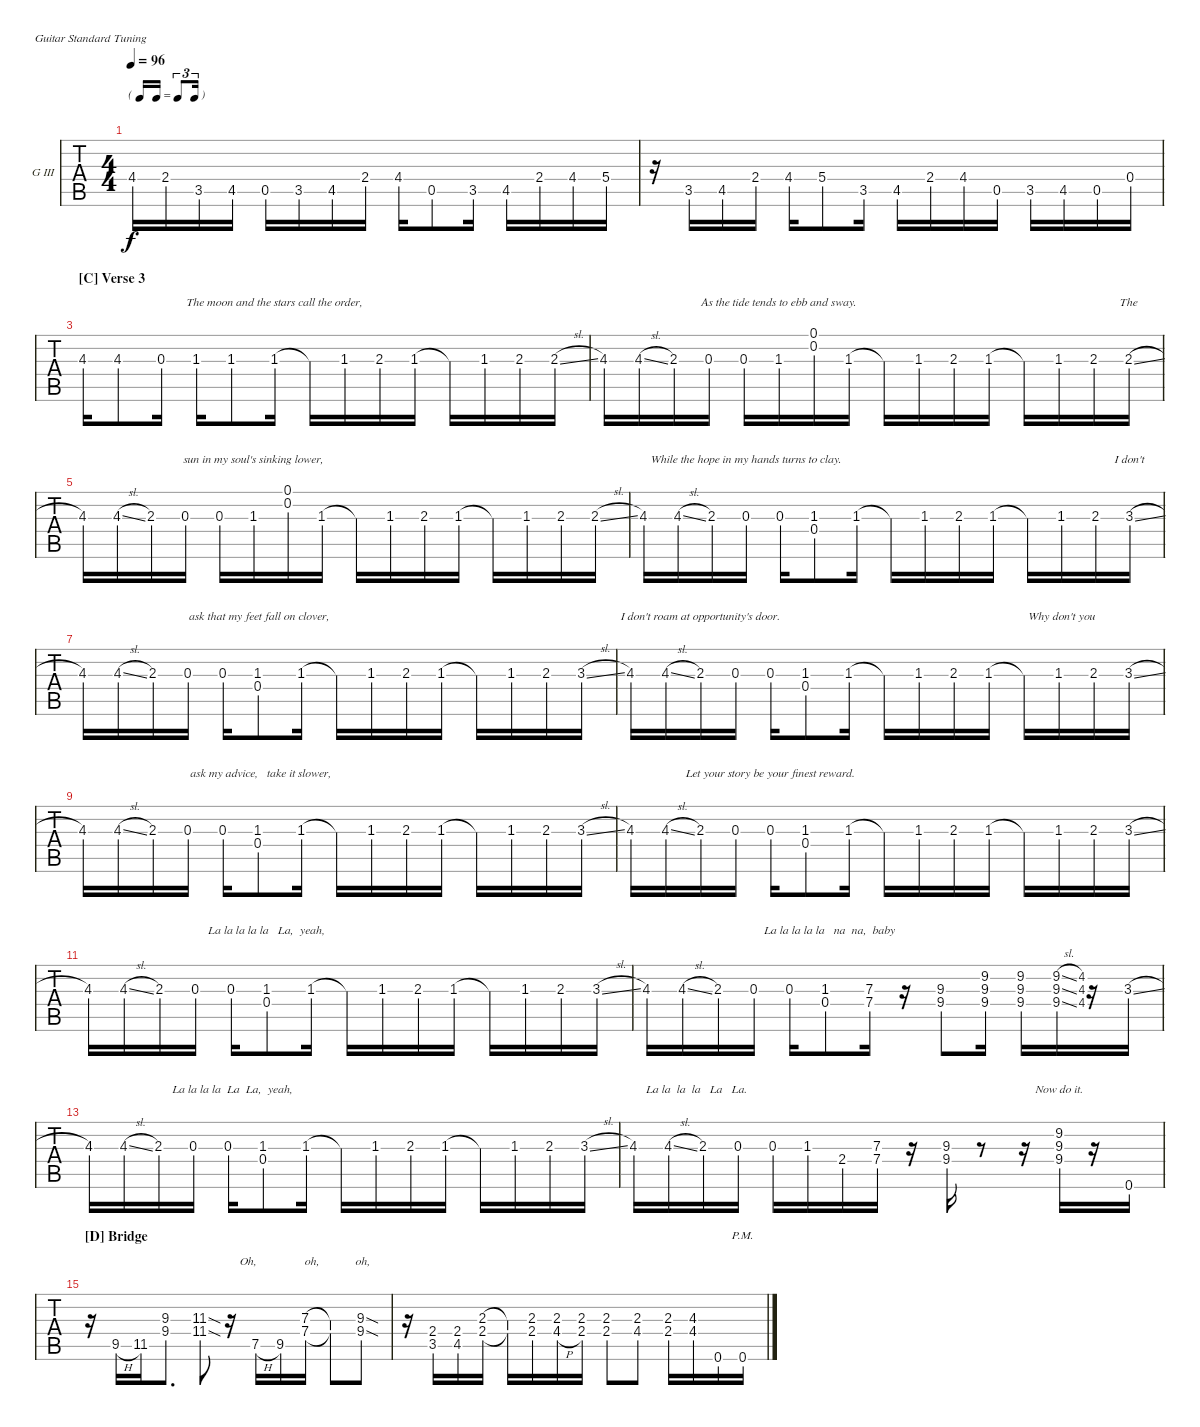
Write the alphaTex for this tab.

\bracketExtendMode nobrackets
\firstSystemTrackNameOrientation horizontal
\otherSystemsTrackNameOrientation horizontal
\defaultBarNumberDisplay FirstOfSystem
\track ("Guitar III" "G III") {instrument overdrivenguitar}
\staff {tabs}
\tuning (E4 B3 G3 D3 A2 E2)
\ts (4 4)
\tf triplet16th
\tempo 96
\clef g2
\ks a
4.4.16{dy f} 2.4.16 3.5.16 4.5.16 0.5.16 3.5.16 4.5.16 2.4.16 4.4.16 0.5{st}.8 3.5.16 4.5.16 2.4.16 4.4.16 5.4.16 |
r.16 3.5.16{lyrics (0 "") lyrics (1 "") lyrics (2 "") lyrics (3 "") lyrics (4 "")} 4.5.16{lyrics (0 "") lyrics (1 "") lyrics (2 "") lyrics (3 "") lyrics (4 "")} 2.4.16{lyrics (0 "") lyrics (1 "") lyrics (2 "") lyrics (3 "") lyrics (4 "")} 4.4.16{lyrics (0 "") lyrics (1 "") lyrics (2 "") lyrics (3 "") lyrics (4 "")} 5.4{st}.8{lyrics (0 "") lyrics (1 "") lyrics (2 "") lyrics (3 "") lyrics (4 "")} 3.5.16{lyrics (0 "") lyrics (1 "") lyrics (2 "") lyrics (3 "") lyrics (4 "")} 4.5.16{lyrics (0 "") lyrics (1 "") lyrics (2 "") lyrics (3 "") lyrics (4 "")} 2.4.16{lyrics (0 "") lyrics (1 "") lyrics (2 "") lyrics (3 "") lyrics (4 "")} 4.4.16{lyrics (0 "") lyrics (1 "") lyrics (2 "") lyrics (3 "") lyrics (4 "")} 0.5.16{lyrics (0 "") lyrics (1 "") lyrics (2 "") lyrics (3 "") lyrics (4 "")} 3.5.16{lyrics (0 "") lyrics (1 "") lyrics (2 "") lyrics (3 "") lyrics (4 "")} 4.5.16{lyrics (0 "") lyrics (1 "") lyrics (2 "") lyrics (3 "") lyrics (4 "")} 0.5.16{lyrics (0 "") lyrics (1 "") lyrics (2 "") lyrics (3 "") lyrics (4 "")} 0.4.16{lyrics (0 "") lyrics (1 "") lyrics (2 "") lyrics (3 "") lyrics (4 "")} |
\section ("C" "Verse 3")
4.3.16{lyrics (0 "") lyrics (1 "") lyrics (2 "") lyrics (3 "") lyrics (4 "")} 4.3{st}.8{lyrics (0 "") lyrics (1 "") lyrics (2 "") lyrics (3 "") lyrics (4 "")} 0.3.16{lyrics (0 "") lyrics (1 "") lyrics (2 "") lyrics (3 "") lyrics (4 "")} 1.3{st}.16{lyrics (0 "") lyrics (1 "") lyrics (2 "") lyrics (3 "") lyrics (4 "")} 1.3{st}.8{lyrics (0 "") lyrics (1 "") lyrics (2 "") lyrics (3 "") lyrics (4 "")} 1.3.16{lyrics (0 "") lyrics (1 "") lyrics (2 "The moon and the stars call the order,") lyrics (3 "") lyrics (4 "")} 1.3{t}.16{lyrics (0 "") lyrics (1 "") lyrics (2 "") lyrics (3 "") lyrics (4 "")} 1.3.16{lyrics (0 "") lyrics (1 "") lyrics (2 "") lyrics (3 "") lyrics (4 "")} 2.3.16{lyrics (0 "") lyrics (1 "") lyrics (2 "") lyrics (3 "") lyrics (4 "")} 1.3.16{lyrics (0 "") lyrics (1 "") lyrics (2 "") lyrics (3 "") lyrics (4 "")} 1.3{t}.16{lyrics (0 "") lyrics (1 "") lyrics (2 "") lyrics (3 "") lyrics (4 "")} 1.3.16{lyrics (0 "") lyrics (1 "") lyrics (2 "") lyrics (3 "") lyrics (4 "")} 2.3.16{lyrics (0 "") lyrics (1 "") lyrics (2 "") lyrics (3 "") lyrics (4 "")} 2.3{sl}.16{lyrics (0 "") lyrics (1 "") lyrics (2 "") lyrics (3 "") lyrics (4 "")} |
4.3.16{lyrics (0 "") lyrics (1 "") lyrics (2 "") lyrics (3 "") lyrics (4 "")} 4.3{sl}.16{lyrics (0 "") lyrics (1 "") lyrics (2 "") lyrics (3 "") lyrics (4 "")} 2.3.16{lyrics (0 "") lyrics (1 "") lyrics (2 "") lyrics (3 "") lyrics (4 "")} 0.3.16{lyrics (0 "") lyrics (1 "") lyrics (2 "") lyrics (3 "") lyrics (4 "")} 0.3.16{lyrics (0 "") lyrics (1 "") lyrics (2 "") lyrics (3 "") lyrics (4 "")} 1.3.16{lyrics (0 "") lyrics (1 "") lyrics (2 "As the tide tends to ebb and sway.") lyrics (3 "") lyrics (4 "")} (0.1 0.2).16{lyrics (0 "") lyrics (1 "") lyrics (2 "") lyrics (3 "") lyrics (4 "")} 1.3.16{lyrics (0 "") lyrics (1 "") lyrics (2 "") lyrics (3 "") lyrics (4 "")} 1.3{t}.16{lyrics (0 "") lyrics (1 "") lyrics (2 "") lyrics (3 "") lyrics (4 "")} 1.3.16{lyrics (0 "") lyrics (1 "") lyrics (2 "") lyrics (3 "") lyrics (4 "")} 2.3.16{lyrics (0 "") lyrics (1 "") lyrics (2 "") lyrics (3 "") lyrics (4 "")} 1.3.16{lyrics (0 "") lyrics (1 "") lyrics (2 "") lyrics (3 "") lyrics (4 "")} 1.3{t}.16{lyrics (0 "") lyrics (1 "") lyrics (2 "") lyrics (3 "") lyrics (4 "")} 1.3.16{lyrics (0 "") lyrics (1 "") lyrics (2 "") lyrics (3 "") lyrics (4 "")} 2.3.16{lyrics (0 "") lyrics (1 "") lyrics (2 "") lyrics (3 "") lyrics (4 "")} 2.3{sl}.16{lyrics (0 "") lyrics (1 "") lyrics (2 "The ") lyrics (3 "") lyrics (4 "")} |
4.3.16{lyrics (0 "") lyrics (1 "") lyrics (2 "") lyrics (3 "") lyrics (4 "")} 4.3{sl}.16{lyrics (0 "") lyrics (1 "") lyrics (2 "") lyrics (3 "") lyrics (4 "")} 2.3.16{lyrics (0 "") lyrics (1 "") lyrics (2 "") lyrics (3 "") lyrics (4 "")} 0.3.16{lyrics (0 "") lyrics (1 "") lyrics (2 "") lyrics (3 "") lyrics (4 "")} 0.3.16{lyrics (0 "") lyrics (1 "") lyrics (2 "") lyrics (3 "") lyrics (4 "")} 1.3.16{lyrics (0 "") lyrics (1 "") lyrics (2 "sun in my soul's sinking lower,") lyrics (3 "") lyrics (4 "")} (0.1 0.2).16{lyrics (0 "") lyrics (1 "") lyrics (2 "") lyrics (3 "") lyrics (4 "")} 1.3.16{lyrics (0 "") lyrics (1 "") lyrics (2 "") lyrics (3 "") lyrics (4 "")} 1.3{t}.16{lyrics (0 "") lyrics (1 "") lyrics (2 "") lyrics (3 "") lyrics (4 "")} 1.3.16{lyrics (0 "") lyrics (1 "") lyrics (2 "") lyrics (3 "") lyrics (4 "")} 2.3.16{lyrics (0 "") lyrics (1 "") lyrics (2 "") lyrics (3 "") lyrics (4 "")} 1.3.16{lyrics (0 "") lyrics (1 "") lyrics (2 "") lyrics (3 "") lyrics (4 "")} 1.3{t}.16{lyrics (0 "") lyrics (1 "") lyrics (2 "") lyrics (3 "") lyrics (4 "")} 1.3.16{lyrics (0 "") lyrics (1 "") lyrics (2 "") lyrics (3 "") lyrics (4 "")} 2.3.16{lyrics (0 "") lyrics (1 "") lyrics (2 "") lyrics (3 "") lyrics (4 "")} 2.3{sl}.16{lyrics (0 "") lyrics (1 "") lyrics (2 "") lyrics (3 "") lyrics (4 "")} |
4.3.16{lyrics (0 "") lyrics (1 "") lyrics (2 "") lyrics (3 "") lyrics (4 "")} 4.3{sl}.16{lyrics (0 "") lyrics (1 "") lyrics (2 "") lyrics (3 "") lyrics (4 "")} 2.3.16{lyrics (0 "") lyrics (1 "") lyrics (2 "") lyrics (3 "") lyrics (4 "")} 0.3.16{lyrics (0 "") lyrics (1 "") lyrics (2 "While the hope in my hands turns to clay.") lyrics (3 "") lyrics (4 "")} 0.3.16{lyrics (0 "") lyrics (1 "") lyrics (2 "") lyrics (3 "") lyrics (4 "")} (1.3{st} 0.4{st}).8{lyrics (0 "") lyrics (1 "") lyrics (2 "") lyrics (3 "") lyrics (4 "")} 1.3.16{lyrics (0 "") lyrics (1 "") lyrics (2 "") lyrics (3 "") lyrics (4 "")} 1.3{t}.16{lyrics (0 "") lyrics (1 "") lyrics (2 "") lyrics (3 "") lyrics (4 "")} 1.3.16{lyrics (0 "") lyrics (1 "") lyrics (2 "") lyrics (3 "") lyrics (4 "")} 2.3.16{lyrics (0 "") lyrics (1 "") lyrics (2 "") lyrics (3 "") lyrics (4 "")} 1.3.16{lyrics (0 "") lyrics (1 "") lyrics (2 "") lyrics (3 "") lyrics (4 "")} 1.3{t}.16{lyrics (0 "") lyrics (1 "") lyrics (2 "") lyrics (3 "") lyrics (4 "")} 1.3.16{lyrics (0 "") lyrics (1 "") lyrics (2 "") lyrics (3 "") lyrics (4 "")} 2.3.16{lyrics (0 "") lyrics (1 "") lyrics (2 "") lyrics (3 "") lyrics (4 "")} 3.3{sl}.16{lyrics (0 "") lyrics (1 "") lyrics (2 "I don't") lyrics (3 "") lyrics (4 "")} |
4.3.16{lyrics (0 "") lyrics (1 "") lyrics (2 "") lyrics (3 "") lyrics (4 "")} 4.3{sl}.16{lyrics (0 "") lyrics (1 "") lyrics (2 "") lyrics (3 "") lyrics (4 "")} 2.3.16{lyrics (0 "") lyrics (1 "") lyrics (2 "") lyrics (3 "") lyrics (4 "")} 0.3.16{lyrics (0 "") lyrics (1 "") lyrics (2 "") lyrics (3 "") lyrics (4 "")} 0.3.16{lyrics (0 "") lyrics (1 "") lyrics (2 "") lyrics (3 "") lyrics (4 "")} (1.3{st} 0.4{st}).8{lyrics (0 "") lyrics (1 "") lyrics (2 " ask that my feet fall on clover,") lyrics (3 "") lyrics (4 "")} 1.3.16{lyrics (0 "") lyrics (1 "") lyrics (2 "") lyrics (3 "") lyrics (4 "")} 1.3{t}.16{lyrics (0 "") lyrics (1 "") lyrics (2 "") lyrics (3 "") lyrics (4 "")} 1.3.16{lyrics (0 "") lyrics (1 "") lyrics (2 "") lyrics (3 "") lyrics (4 "")} 2.3.16{lyrics (0 "") lyrics (1 "") lyrics (2 "") lyrics (3 "") lyrics (4 "")} 1.3.16{lyrics (0 "") lyrics (1 "") lyrics (2 "") lyrics (3 "") lyrics (4 "")} 1.3{t}.16{lyrics (0 "") lyrics (1 "") lyrics (2 "") lyrics (3 "") lyrics (4 "")} 1.3.16{lyrics (0 "") lyrics (1 "") lyrics (2 "") lyrics (3 "") lyrics (4 "")} 2.3.16{lyrics (0 "") lyrics (1 "") lyrics (2 "") lyrics (3 "") lyrics (4 "")} 3.3{sl}.16{lyrics (0 "") lyrics (1 "") lyrics (2 "") lyrics (3 "") lyrics (4 "")} |
4.3.16{lyrics (0 "") lyrics (1 "") lyrics (2 "") lyrics (3 "") lyrics (4 "")} 4.3{sl}.16{lyrics (0 "") lyrics (1 "") lyrics (2 "") lyrics (3 "") lyrics (4 "")} 2.3.16{lyrics (0 "") lyrics (1 "") lyrics (2 "I don't roam at opportunity's door.") lyrics (3 "") lyrics (4 "")} 0.3.16{lyrics (0 "") lyrics (1 "") lyrics (2 "") lyrics (3 "") lyrics (4 "")} 0.3.16{lyrics (0 "") lyrics (1 "") lyrics (2 "") lyrics (3 "") lyrics (4 "")} (1.3{st} 0.4{st}).8{lyrics (0 "") lyrics (1 "") lyrics (2 "") lyrics (3 "") lyrics (4 "")} 1.3.16{lyrics (0 "") lyrics (1 "") lyrics (2 "") lyrics (3 "") lyrics (4 "")} 1.3{t}.16{lyrics (0 "") lyrics (1 "") lyrics (2 "") lyrics (3 "") lyrics (4 "")} 1.3.16{lyrics (0 "") lyrics (1 "") lyrics (2 "") lyrics (3 "") lyrics (4 "")} 2.3.16{lyrics (0 "") lyrics (1 "") lyrics (2 "") lyrics (3 "") lyrics (4 "")} 1.3.16{lyrics (0 "") lyrics (1 "") lyrics (2 "") lyrics (3 "") lyrics (4 "")} 1.3{t}.16{lyrics (0 "") lyrics (1 "") lyrics (2 "") lyrics (3 "") lyrics (4 "")} 1.3.16{lyrics (0 "") lyrics (1 "") lyrics (2 "  Why don't you") lyrics (3 "") lyrics (4 "")} 2.3.16{lyrics (0 "") lyrics (1 "") lyrics (2 "") lyrics (3 "") lyrics (4 "")} 3.3{sl}.16{lyrics (0 "") lyrics (1 "") lyrics (2 "") lyrics (3 "") lyrics (4 "")} |
4.3.16{lyrics (0 "") lyrics (1 "") lyrics (2 "") lyrics (3 "") lyrics (4 "")} 4.3{sl}.16{lyrics (0 "") lyrics (1 "") lyrics (2 "") lyrics (3 "") lyrics (4 "")} 2.3.16{lyrics (0 "") lyrics (1 "") lyrics (2 "") lyrics (3 "") lyrics (4 "")} 0.3.16{lyrics (0 "") lyrics (1 "") lyrics (2 "") lyrics (3 "") lyrics (4 "")} 0.3.16{lyrics (0 "") lyrics (1 "") lyrics (2 "") lyrics (3 "") lyrics (4 "")} (1.3{st} 0.4{st}).8{lyrics (0 "") lyrics (1 "") lyrics (2 "  ask my advice,   take it slower,") lyrics (3 "") lyrics (4 "")} 1.3.16{lyrics (0 "") lyrics (1 "") lyrics (2 "") lyrics (3 "") lyrics (4 "")} 1.3{t}.16{lyrics (0 "") lyrics (1 "") lyrics (2 "") lyrics (3 "") lyrics (4 "")} 1.3.16{lyrics (0 "") lyrics (1 "") lyrics (2 "") lyrics (3 "") lyrics (4 "")} 2.3.16{lyrics (0 "") lyrics (1 "") lyrics (2 "") lyrics (3 "") lyrics (4 "")} 1.3.16{lyrics (0 "") lyrics (1 "") lyrics (2 "") lyrics (3 "") lyrics (4 "")} 1.3{t}.16{lyrics (0 "") lyrics (1 "") lyrics (2 "") lyrics (3 "") lyrics (4 "")} 1.3.16{lyrics (0 "") lyrics (1 "") lyrics (2 "") lyrics (3 "") lyrics (4 "")} 2.3.16{lyrics (0 "") lyrics (1 "") lyrics (2 "") lyrics (3 "") lyrics (4 "")} 3.3{sl}.16{lyrics (0 "") lyrics (1 "") lyrics (2 "") lyrics (3 "") lyrics (4 "")} |
4.3.16{lyrics (0 "") lyrics (1 "") lyrics (2 "") lyrics (3 "") lyrics (4 "")} 4.3{sl}.16{lyrics (0 "") lyrics (1 "") lyrics (2 "") lyrics (3 "") lyrics (4 "")} 2.3.16{lyrics (0 "") lyrics (1 "") lyrics (2 "") lyrics (3 "") lyrics (4 "")} 0.3.16{lyrics (0 "") lyrics (1 "") lyrics (2 "") lyrics (3 "") lyrics (4 "")} 0.3.16{lyrics (0 "") lyrics (1 "") lyrics (2 "Let your story be your finest reward.") lyrics (3 "") lyrics (4 "")} (1.3{st} 0.4{st}).8{lyrics (0 "") lyrics (1 "") lyrics (2 "") lyrics (3 "") lyrics (4 "")} 1.3.16{lyrics (0 "") lyrics (1 "") lyrics (2 "") lyrics (3 "") lyrics (4 "")} 1.3{t}.16{lyrics (0 "") lyrics (1 "") lyrics (2 "") lyrics (3 "") lyrics (4 "")} 1.3.16{lyrics (0 "") lyrics (1 "") lyrics (2 "") lyrics (3 "") lyrics (4 "")} 2.3.16{lyrics (0 "") lyrics (1 "") lyrics (2 "") lyrics (3 "") lyrics (4 "")} 1.3.16{lyrics (0 "") lyrics (1 "") lyrics (2 "") lyrics (3 "") lyrics (4 "")} 1.3{t}.16{lyrics (0 "") lyrics (1 "") lyrics (2 "") lyrics (3 "") lyrics (4 "")} 1.3.16{lyrics (0 "") lyrics (1 "") lyrics (2 "") lyrics (3 "") lyrics (4 "")} 2.3.16{lyrics (0 "") lyrics (1 "") lyrics (2 "") lyrics (3 "") lyrics (4 "")} 3.3{sl}.16{lyrics (0 "") lyrics (1 "") lyrics (2 "") lyrics (3 "") lyrics (4 "")} |
4.3.16{lyrics (0 "") lyrics (1 "") lyrics (2 "") lyrics (3 "") lyrics (4 "")} 4.3{sl}.16{lyrics (0 "") lyrics (1 "") lyrics (2 "") lyrics (3 "") lyrics (4 "")} 2.3.16{lyrics (0 "") lyrics (1 "") lyrics (2 "") lyrics (3 "") lyrics (4 "")} 0.3.16{lyrics (0 "") lyrics (1 "") lyrics (2 "") lyrics (3 "") lyrics (4 "")} 0.3.16{lyrics (0 "") lyrics (1 "") lyrics (2 "") lyrics (3 "") lyrics (4 "")} (1.3{st} 0.4{st}).8{lyrics (0 "") lyrics (1 "") lyrics (2 "La la la la la   La,  yeah,") lyrics (3 "") lyrics (4 "")} 1.3.16{lyrics (0 "") lyrics (1 "") lyrics (2 "") lyrics (3 "") lyrics (4 "")} 1.3{t}.16{lyrics (0 "") lyrics (1 "") lyrics (2 "") lyrics (3 "") lyrics (4 "")} 1.3.16{lyrics (0 "") lyrics (1 "") lyrics (2 "") lyrics (3 "") lyrics (4 "")} 2.3.16{lyrics (0 "") lyrics (1 "") lyrics (2 "") lyrics (3 "") lyrics (4 "")} 1.3.16{lyrics (0 "") lyrics (1 "") lyrics (2 "") lyrics (3 "") lyrics (4 "")} 1.3{t}.16{lyrics (0 "") lyrics (1 "") lyrics (2 "") lyrics (3 "") lyrics (4 "")} 1.3.16{lyrics (0 "") lyrics (1 "") lyrics (2 "") lyrics (3 "") lyrics (4 "")} 2.3.16{lyrics (0 "") lyrics (1 "") lyrics (2 "") lyrics (3 "") lyrics (4 "")} 3.3{sl}.16{lyrics (0 "") lyrics (1 "") lyrics (2 "") lyrics (3 "") lyrics (4 "")} |
4.3.16{lyrics (0 "") lyrics (1 "") lyrics (2 "") lyrics (3 "") lyrics (4 "")} 4.3{sl}.16{lyrics (0 "") lyrics (1 "") lyrics (2 "") lyrics (3 "") lyrics (4 "")} 2.3.16{lyrics (0 "") lyrics (1 "") lyrics (2 "") lyrics (3 "") lyrics (4 "")} 0.3.16{lyrics (0 "") lyrics (1 "") lyrics (2 "") lyrics (3 "") lyrics (4 "")} 0.3.16{lyrics (0 "") lyrics (1 "") lyrics (2 "") lyrics (3 "") lyrics (4 "")} (1.3{st} 0.4{st}).8{lyrics (0 "") lyrics (1 "") lyrics (2 "   La la la la la   na  na,  baby") lyrics (3 "") lyrics (4 "")} (7.3 7.4).16{lyrics (0 "") lyrics (1 "") lyrics (2 "") lyrics (3 "") lyrics (4 "")} r.16 (9.3{st} 9.4{st}).8{lyrics (0 "") lyrics (1 "") lyrics (2 "") lyrics (3 "") lyrics (4 "")} (9.2 9.3 9.4).16{lyrics (0 "") lyrics (1 "") lyrics (2 "") lyrics (3 "") lyrics (4 "")} (9.2 9.3 9.4).16{lyrics (0 "") lyrics (1 "") lyrics (2 "") lyrics (3 "") lyrics (4 "")} (9.2{sl} 9.3{sl} 9.4{sl}).16{lyrics (0 "") lyrics (1 "") lyrics (2 "") lyrics (3 "") lyrics (4 "")} (4.2 4.3 4.4).8{lyrics (0 "") lyrics (1 "") lyrics (2 "") lyrics (3 "") lyrics (4 "") gr} r.16 3.3{sl}.16{lyrics (0 "") lyrics (1 "") lyrics (2 "") lyrics (3 "") lyrics (4 "")} |
4.3.16{lyrics (0 "") lyrics (1 "") lyrics (2 "") lyrics (3 "") lyrics (4 "")} 4.3{sl}.16{lyrics (0 "") lyrics (1 "") lyrics (2 "") lyrics (3 "") lyrics (4 "")} 2.3.16{lyrics (0 "") lyrics (1 "") lyrics (2 "") lyrics (3 "") lyrics (4 "")} 0.3.16{lyrics (0 "") lyrics (1 "") lyrics (2 "") lyrics (3 "") lyrics (4 "")} 0.3.16{lyrics (0 "") lyrics (1 "") lyrics (2 "   La la la la  La  La,  yeah,") lyrics (3 "") lyrics (4 "")} (1.3{st} 0.4{st}).8{lyrics (0 "") lyrics (1 "") lyrics (2 "") lyrics (3 "") lyrics (4 "")} 1.3.16{lyrics (0 "") lyrics (1 "") lyrics (2 "") lyrics (3 "") lyrics (4 "")} 1.3{t}.16{lyrics (0 "") lyrics (1 "") lyrics (2 "") lyrics (3 "") lyrics (4 "")} 1.3.16{lyrics (0 "") lyrics (1 "") lyrics (2 "") lyrics (3 "") lyrics (4 "")} 2.3.16{lyrics (0 "") lyrics (1 "") lyrics (2 "") lyrics (3 "") lyrics (4 "")} 1.3.16{lyrics (0 "") lyrics (1 "") lyrics (2 "") lyrics (3 "") lyrics (4 "")} 1.3{t}.16{lyrics (0 "") lyrics (1 "") lyrics (2 "") lyrics (3 "") lyrics (4 "")} 1.3.16{lyrics (0 "") lyrics (1 "") lyrics (2 "") lyrics (3 "") lyrics (4 "")} 2.3.16{lyrics (0 "") lyrics (1 "") lyrics (2 "") lyrics (3 "") lyrics (4 "")} 3.3{sl}.16{lyrics (0 "") lyrics (1 "") lyrics (2 "") lyrics (3 "") lyrics (4 "")} |
4.3.16{lyrics (0 "") lyrics (1 "") lyrics (2 "") lyrics (3 "") lyrics (4 "")} 4.3{sl}.16{lyrics (0 "") lyrics (1 "") lyrics (2 "                   La la  la  la   La   La.") lyrics (3 "") lyrics (4 "")} 2.3.16{lyrics (0 "") lyrics (1 "") lyrics (2 "") lyrics (3 "") lyrics (4 "")} 0.3.16{lyrics (0 "") lyrics (1 "") lyrics (2 "") lyrics (3 "") lyrics (4 "")} 0.3.16{lyrics (0 "") lyrics (1 "") lyrics (2 "") lyrics (3 "") lyrics (4 "")} 1.3.16{lyrics (0 "") lyrics (1 "") lyrics (2 "") lyrics (3 "") lyrics (4 "")} 2.4.16{lyrics (0 "") lyrics (1 "") lyrics (2 "") lyrics (3 "") lyrics (4 "")} (7.3 7.4).16{lyrics (0 "") lyrics (1 "") lyrics (2 "") lyrics (3 "") lyrics (4 "")} r.16 (9.3 9.4).16{lyrics (0 "") lyrics (1 "") lyrics (2 "") lyrics (3 "") lyrics (4 "")} r.8 r.16 (9.2 9.3 9.4).16{lyrics (0 "") lyrics (1 "") lyrics (2 "Now do it.") lyrics (3 "") lyrics (4 "")} r.16 0.6.16{lyrics (0 "") lyrics (1 "") lyrics (2 "") lyrics (3 "") lyrics (4 "")} |
\section ("D" "Bridge")
r.16{lyrics (0 "") lyrics (1 "") lyrics (2 "") lyrics (3 "") lyrics (4 "")} 9.5{h}.16{lyrics (0 "") lyrics (1 "") lyrics (2 "") lyrics (3 "") lyrics (4 "")} 11.5.16{lyrics (0 "") lyrics (1 "") lyrics (2 "") lyrics (3 "") lyrics (4 "")} (9.3 9.4).8{d lyrics (0 "") lyrics (1 "") lyrics (2 "") lyrics (3 "") lyrics (4 "")} (11.3{sod} 11.4{sod}).8{lyrics (0 "") lyrics (1 "") lyrics (2 "") lyrics (3 "") lyrics (4 "")} r.16 7.5{h}.16{lyrics (0 "") lyrics (1 "") lyrics (2 "") lyrics (3 "") lyrics (4 "")} 9.5.16{lyrics (0 "") lyrics (1 "") lyrics (2 "") lyrics (3 "") lyrics (4 "")} (7.3 7.4).16{lyrics (0 "") lyrics (1 "") lyrics (2 "Oh,                oh,            oh,") lyrics (3 "") lyrics (4 "")} (7.3{t} 7.4{t}).8{lyrics (0 "") lyrics (1 "") lyrics (2 "") lyrics (3 "") lyrics (4 "")} (9.3{sod} 9.4{sod}).8{lyrics (0 "") lyrics (1 "") lyrics (2 "") lyrics (3 "") lyrics (4 "")} |
r.16 (2.4 3.5).16{lyrics (0 "") lyrics (1 "") lyrics (2 "") lyrics (3 "") lyrics (4 "")} (2.4 4.5).16{lyrics (0 "") lyrics (1 "") lyrics (2 "") lyrics (3 "") lyrics (4 "")} (2.3 2.4).16{lyrics (0 "") lyrics (1 "") lyrics (2 "") lyrics (3 "") lyrics (4 "")} (2.3{t} 2.4{t}).16{lyrics (0 "") lyrics (1 "") lyrics (2 "") lyrics (3 "") lyrics (4 "")} (2.3 2.4).16{lyrics (0 "") lyrics (1 "") lyrics (2 "") lyrics (3 "") lyrics (4 "")} (4.4{h} 2.3).16{lyrics (0 "") lyrics (1 "") lyrics (2 "") lyrics (3 "") lyrics (4 "")} (2.4 2.3).16{lyrics (0 "") lyrics (1 "") lyrics (2 "") lyrics (3 "") lyrics (4 "")} (2.4{st} 2.3{st}).8{lyrics (0 "") lyrics (1 "") lyrics (2 "") lyrics (3 "") lyrics (4 "")} (4.4{st} 2.3{st}).8{lyrics (0 "") lyrics (1 "") lyrics (2 "") lyrics (3 "") lyrics (4 "")} (2.3 2.4).16{lyrics (0 "") lyrics (1 "") lyrics (2 "") lyrics (3 "") lyrics (4 "")} (4.3 4.4).16{lyrics (0 "") lyrics (1 "") lyrics (2 "") lyrics (3 "") lyrics (4 "")} 0.6.16{lyrics (0 "") lyrics (1 "") lyrics (2 "") lyrics (3 "") lyrics (4 "")} 0.6{pm}.16{lyrics (0 "") lyrics (1 "") lyrics (2 "") lyrics (3 "") lyrics (4 "")}
